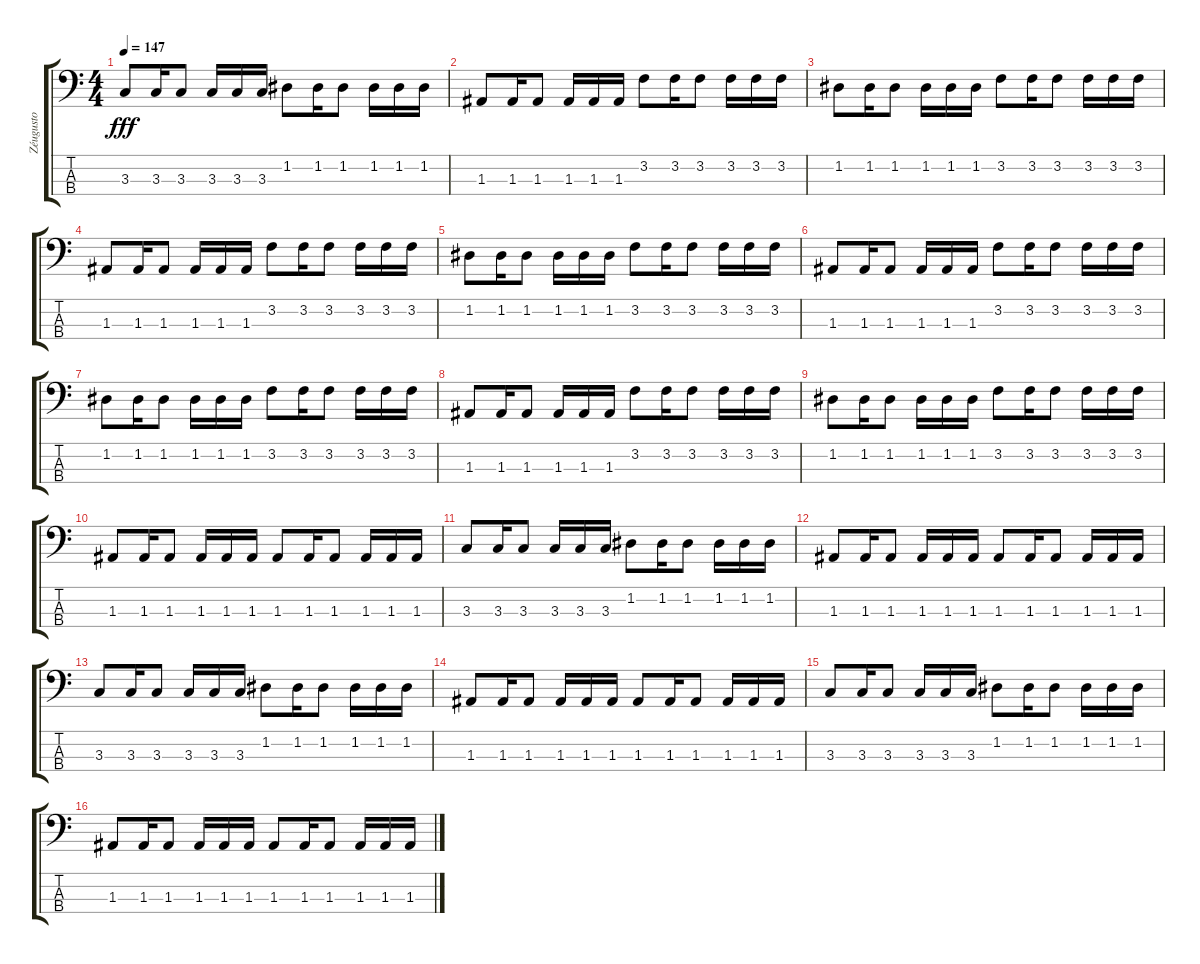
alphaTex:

\track ("Zéugusto" "Zéugusto") {instrument electricbassfinger}
\staff {score tabs}
\tuning (G2 D2 A1 E1) {hide}
\ts (4 4)
\tempo 147
\clef f4
\ks c
3.3.8{dy fff} 3.3.16 3.3.8 3.3.16 3.3.16 3.3.16 1.2.8 1.2.16 1.2.8 1.2.16 1.2.16 1.2.16 |
1.3.8 1.3.16 1.3.8 1.3.16 1.3.16 1.3.16 3.2.8 3.2.16 3.2.8 3.2.16 3.2.16 3.2.16 |
1.2.8 1.2.16 1.2.8 1.2.16 1.2.16 1.2.16 3.2.8 3.2.16 3.2.8 3.2.16 3.2.16 3.2.16 |
1.3.8 1.3.16 1.3.8 1.3.16 1.3.16 1.3.16 3.2.8 3.2.16 3.2.8 3.2.16 3.2.16 3.2.16 |
1.2.8 1.2.16 1.2.8 1.2.16 1.2.16 1.2.16 3.2.8 3.2.16 3.2.8 3.2.16 3.2.16 3.2.16 |
1.3.8 1.3.16 1.3.8 1.3.16 1.3.16 1.3.16 3.2.8 3.2.16 3.2.8 3.2.16 3.2.16 3.2.16 |
1.2.8 1.2.16 1.2.8 1.2.16 1.2.16 1.2.16 3.2.8 3.2.16 3.2.8 3.2.16 3.2.16 3.2.16 |
1.3.8 1.3.16 1.3.8 1.3.16 1.3.16 1.3.16 3.2.8 3.2.16 3.2.8 3.2.16 3.2.16 3.2.16 |
1.2.8 1.2.16 1.2.8 1.2.16 1.2.16 1.2.16 3.2.8 3.2.16 3.2.8 3.2.16 3.2.16 3.2.16 |
1.3.8 1.3.16 1.3.8 1.3.16 1.3.16 1.3.16 1.3.8 1.3.16 1.3.8 1.3.16 1.3.16 1.3.16 |
3.3.8 3.3.16 3.3.8 3.3.16 3.3.16 3.3.16 1.2.8 1.2.16 1.2.8 1.2.16 1.2.16 1.2.16 |
1.3.8 1.3.16 1.3.8 1.3.16 1.3.16 1.3.16 1.3.8 1.3.16 1.3.8 1.3.16 1.3.16 1.3.16 |
3.3.8 3.3.16 3.3.8 3.3.16 3.3.16 3.3.16 1.2.8 1.2.16 1.2.8 1.2.16 1.2.16 1.2.16 |
1.3.8 1.3.16 1.3.8 1.3.16 1.3.16 1.3.16 1.3.8 1.3.16 1.3.8 1.3.16 1.3.16 1.3.16 |
3.3.8 3.3.16 3.3.8 3.3.16 3.3.16 3.3.16 1.2.8 1.2.16 1.2.8 1.2.16 1.2.16 1.2.16 |
1.3.8 1.3.16 1.3.8 1.3.16 1.3.16 1.3.16 1.3.8 1.3.16 1.3.8 1.3.16 1.3.16 1.3.16
